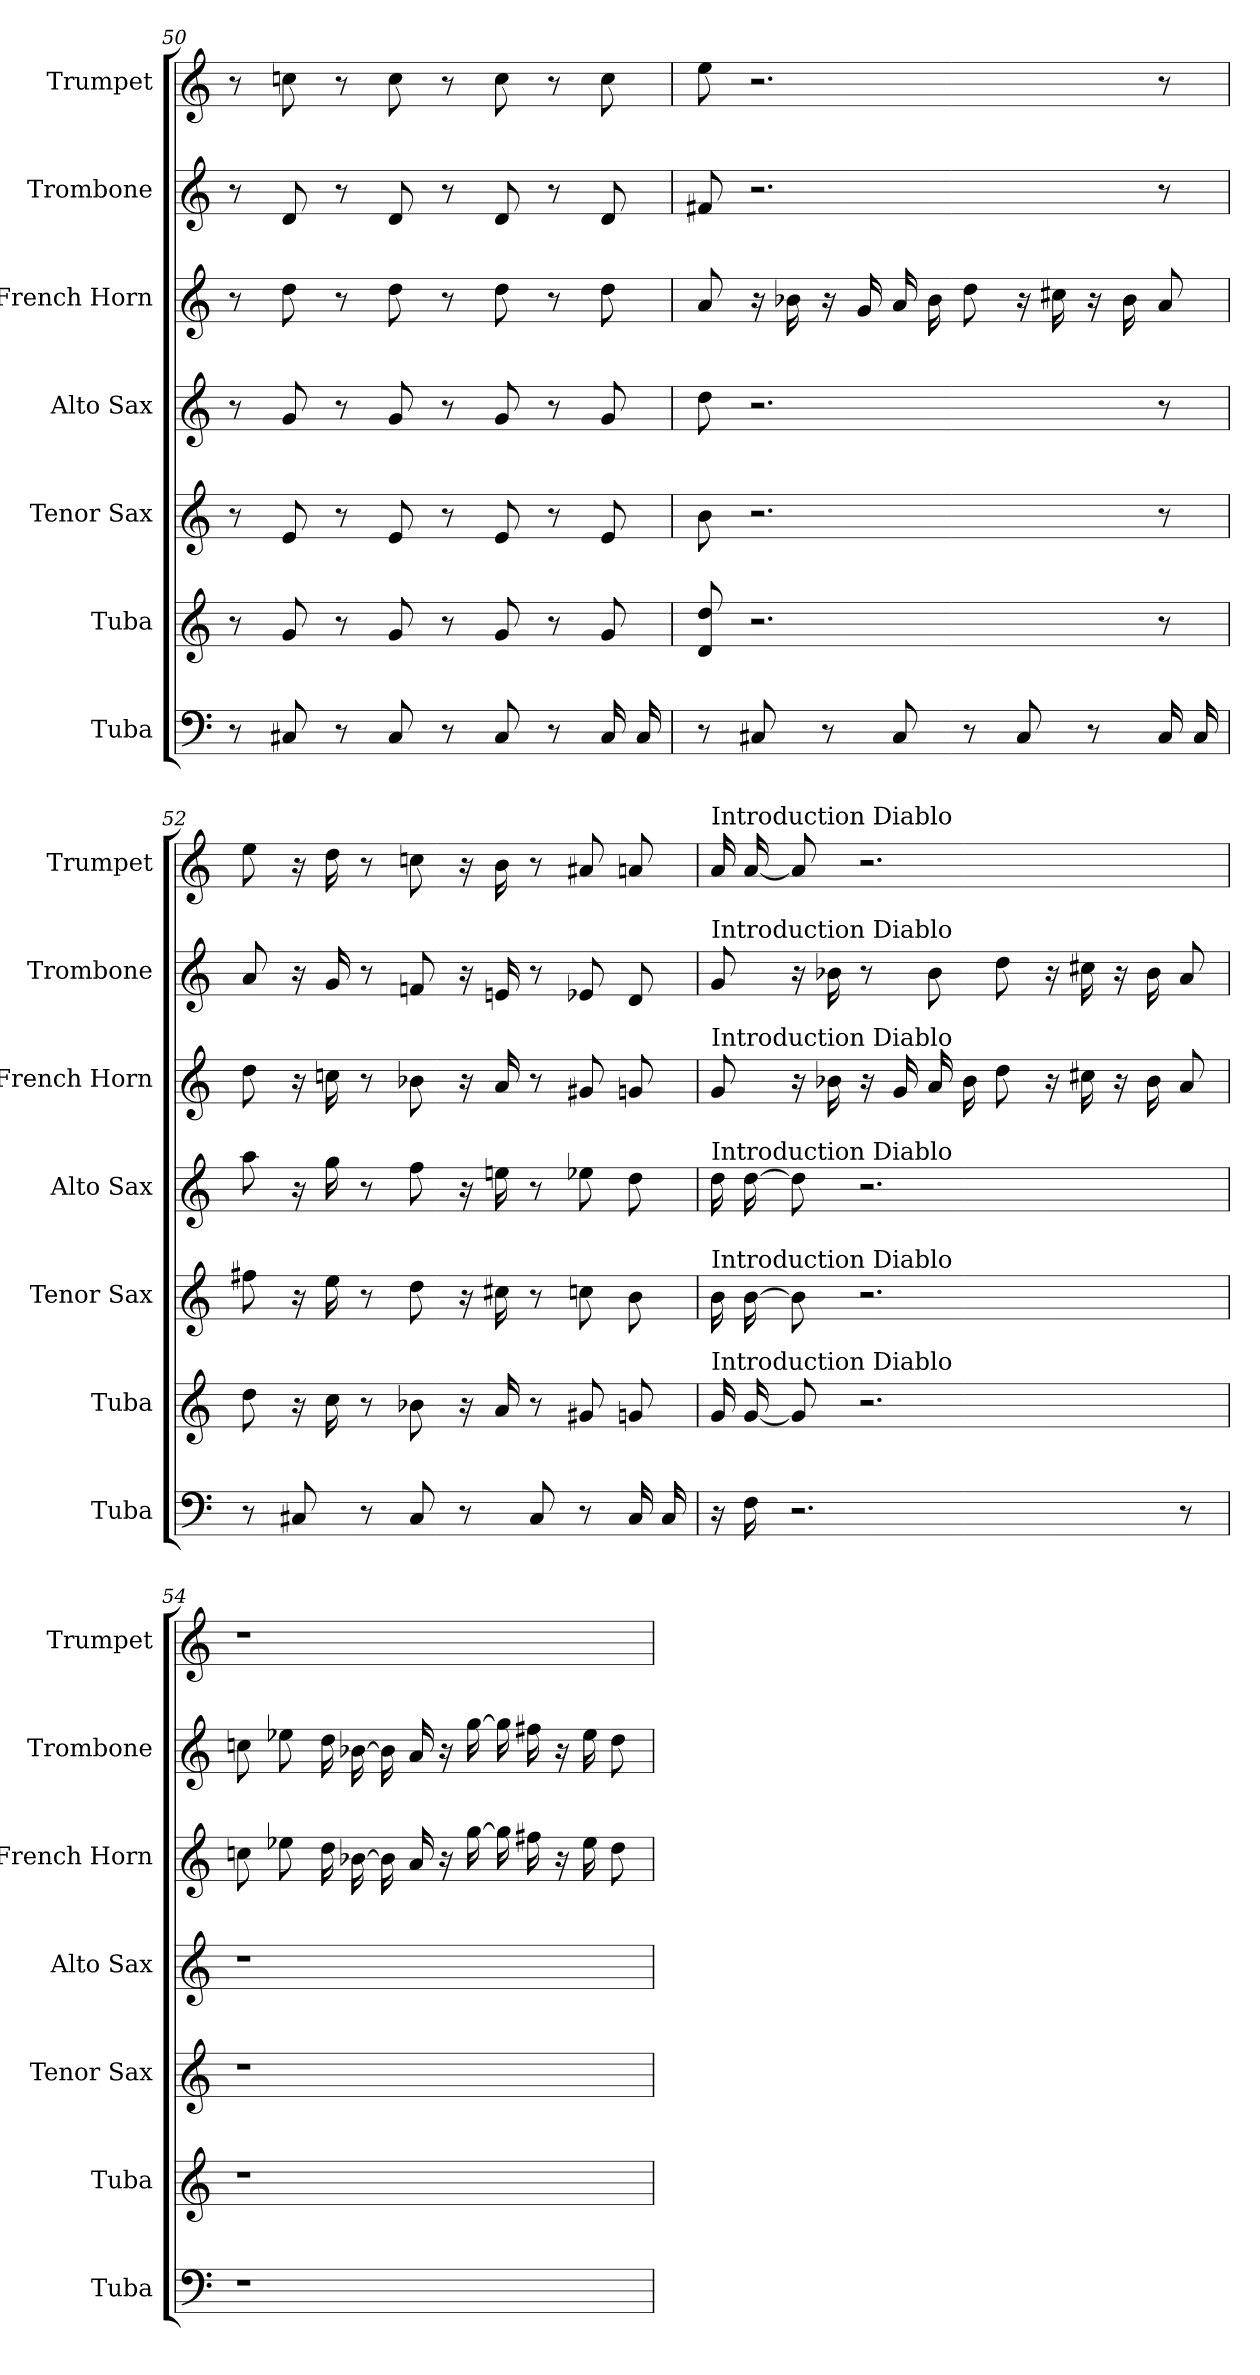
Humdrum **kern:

**kern	**kern	**kern	**kern	**kern	**kern	**kern
*part7	*part6	*part5	*part4	*part3	*part2	*part1
*staff7	*staff6	*staff5	*staff4	*staff3	*staff2	*staff1
*I"Tuba	*I"Tuba	*I"Tenor Sax	*I"Alto Sax	*I"French Horn	*I"Trombone	*I"Trumpet
*I'Tuba	*I'Tuba	*I'Tenor Sax	*I'Alto Sax	*I'French Horn	*I'Trombone	*I'Trumpet
*clefF4	*clefG2	*clefG2	*clefG2	*clefG2	*clefG2	*clefG2
*ITrd8c14	*ITrd15c26	*ITrd5c9	*ITrd8c14	*ITrd8c14	*ITrd8c14	*ITrd1c2
=50	=50	=50	=50	=50	=50	=50
8r	8r	8r	8r	8r	8r	8r
8CC#X	8GG	8G	8G	8d	8D	8b-
8r	8r	8r	8r	8r	8r	8r
8CC#	8GG	8G	8G	8d	8D	8b-
8r	8r	8r	8r	8r	8r	8r
8CC#	8GG	8G	8G	8d	8D	8b-
8r	8r	8r	8r	8r	8r	8r
16CC#	8GG	8G	8G	8d	8D	8b-
16CC#	.	.	.	.	.	.
=51	=51	=51	=51	=51	=51	=51
8r	8DD 8D	8d	8d	8A	8F#X	8dd
8CC#X	2.r	2.r	2.r	16r	2.r	2.r
.	.	.	.	16B-	.	.
8r	.	.	.	16r	.	.
.	.	.	.	16G	.	.
8CC#	.	.	.	16A	.	.
.	.	.	.	16B-	.	.
8r	.	.	.	8d	.	.
8CC#	.	.	.	16r	.	.
.	.	.	.	16c#X	.	.
8r	.	.	.	16r	.	.
.	.	.	.	16B-	.	.
16CC#	8r	8r	8r	8A	8r	8r
16CC#	.	.	.	.	.	.
=52	=52	=52	=52	=52	=52	=52
8r	8D	8an	8a	8d	8A	8dd
8CC#X	16r	16r	16r	16r	16r	16r
.	16C	16g	16g	16cn	16G	16cc
8r	8r	8r	8r	8r	8r	8r
8CC#	8BB-	8f	8f	8B-	8Fn	8b-
8r	16r	16r	16r	16r	16r	16r
.	16AA	16en	16en	16A	16En	16a
8CC#	8r	8r	8r	8r	8r	8r
8r	8GG#X	8e-X	8e-X	8G#X	8E-X	8g#X
16CC#	8GGn	8d	8d	8Gn	8D	8gn
16CC#	.	.	.	.	.	.
=53	=53	=53	=53	=53	=53	=53
!	!	!	!	!	!	!LO:TX:a:t=Introduction Diablo
!	!	!	!	!	!LO:TX:a:t=Introduction Diablo	!
!	!	!	!	!LO:TX:a:t=Introduction Diablo	!	!
!	!	!	!LO:TX:a:t=Introduction Diablo	!	!	!
!	!	!LO:TX:a:t=Introduction Diablo	!	!	!	!
!	!LO:TX:a:t=Introduction Diablo	!	!	!	!	!
16r	16GG	16d	16d	8G	8G	16g
16FF	[16GG	[16d	[16d	.	.	[16g
2.r	8GG]	8d]	8d]	16r	16r	8g]
.	.	.	.	16B-	16B-	.
.	2.r	2.r	2.r	16r	8r	2.r
.	.	.	.	16G	.	.
.	.	.	.	16A	8B-	.
.	.	.	.	16B-	.	.
.	.	.	.	8d	8d	.
.	.	.	.	16r	16r	.
.	.	.	.	16c#X	16c#X	.
.	.	.	.	16r	16r	.
.	.	.	.	16B-	16B-	.
8r	.	.	.	8A	8A	.
=54	=54	=54	=54	=54	=54	=54
1r	1r	1r	1r	8cn	8cn	1r
.	.	.	.	8e-	8e-	.
.	.	.	.	16d	16d	.
.	.	.	.	[16B-	[16B-	.
.	.	.	.	16B-]	16B-]	.
.	.	.	.	16A	16A	.
.	.	.	.	16r	16r	.
.	.	.	.	[16g	[16g	.
.	.	.	.	16g]	16g]	.
.	.	.	.	16f#X	16f#X	.
.	.	.	.	16r	16r	.
.	.	.	.	16e-	16e-	.
.	.	.	.	8d	8d	.
=	=	=	=	=	=	=
*-	*-	*-	*-	*-	*-	*-
